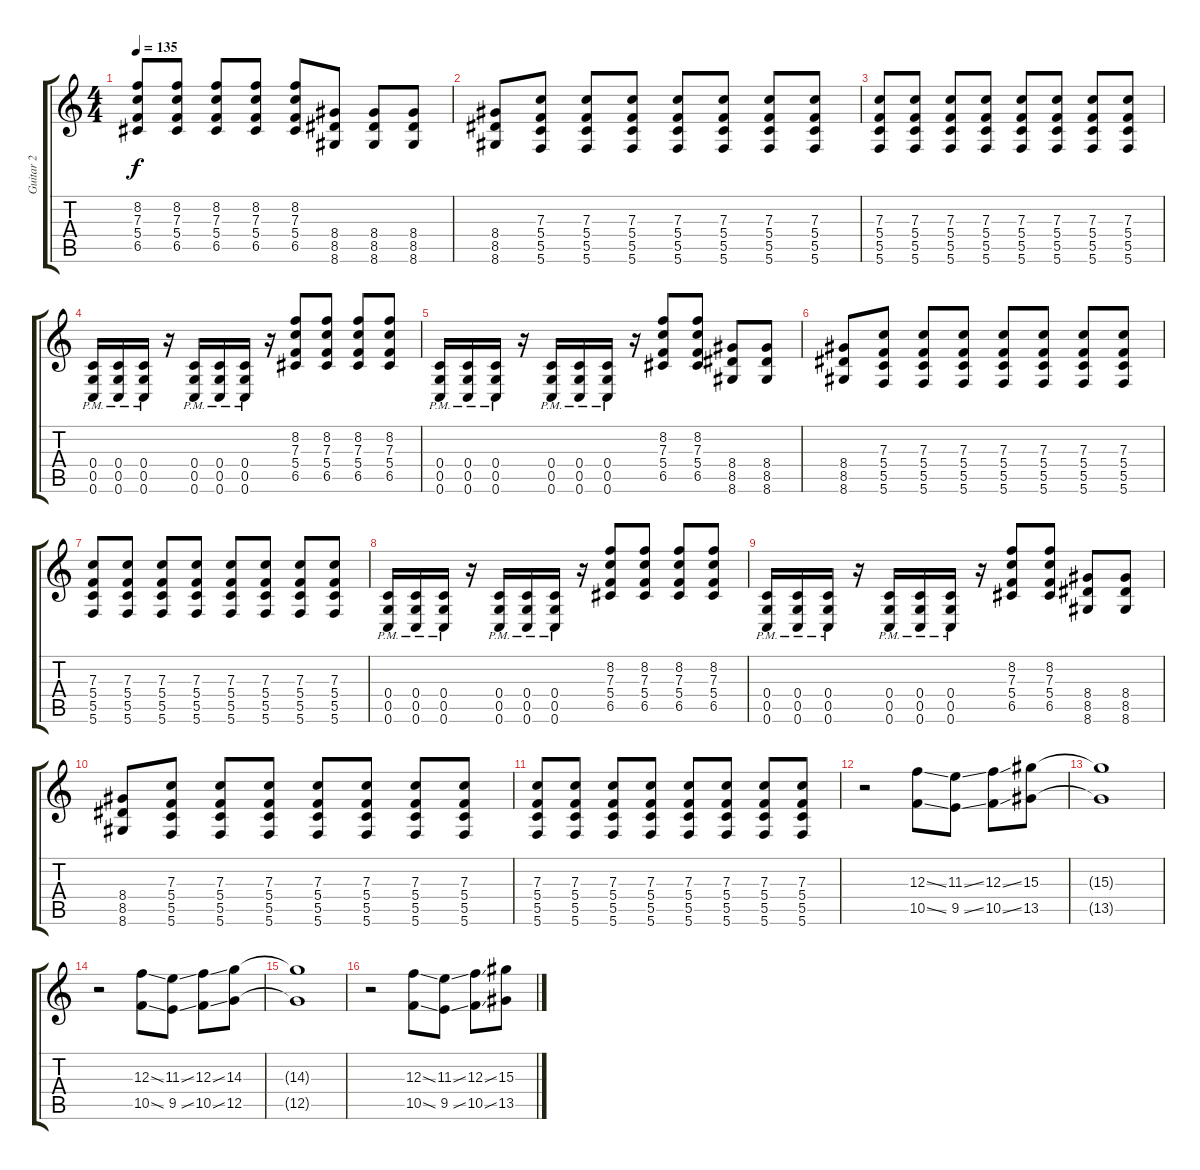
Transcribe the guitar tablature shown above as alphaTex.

\track ("Guitar 2" "Guitar 2") {instrument overdrivenguitar}
\staff {score tabs}
\tuning (D4 A3 F3 C3 G2 C2) {hide}
\ts (4 4)
\tempo 135
\clef g2
\ks c
(8.2 7.3 5.4 6.5).8{dy f} (8.2 7.3 5.4 6.5).8 (8.2 7.3 5.4 6.5).8 (8.2 7.3 5.4 6.5).8 (8.2 7.3 5.4 6.5).8 (8.4 8.5 8.6).8 (8.4 8.5 8.6).8 (8.4 8.5 8.6).8 |
(8.4 8.5 8.6).8 (7.3 5.4 5.5 5.6).8 (7.3 5.4 5.5 5.6).8 (7.3 5.4 5.5 5.6).8 (7.3 5.4 5.5 5.6).8 (7.3 5.4 5.5 5.6).8 (7.3 5.4 5.5 5.6).8 (7.3 5.4 5.5 5.6).8 |
(7.3 5.4 5.5 5.6).8 (7.3 5.4 5.5 5.6).8 (7.3 5.4 5.5 5.6).8 (7.3 5.4 5.5 5.6).8 (7.3 5.4 5.5 5.6).8 (7.3 5.4 5.5 5.6).8 (7.3 5.4 5.5 5.6).8 (7.3 5.4 5.5 5.6).8 |
(0.4 0.5 0.6{pm}).16 (0.4 0.5 0.6{pm}).16 (0.4 0.5 0.6{pm}).16 r.16 (0.4 0.5 0.6{pm}).16 (0.4 0.5 0.6{pm}).16 (0.4 0.5 0.6{pm}).16 r.16 (8.2 7.3 5.4 6.5).8 (8.2 7.3 5.4 6.5).8 (8.2 7.3 5.4 6.5).8 (8.2 7.3 5.4 6.5).8 |
(0.4 0.5 0.6{pm}).16 (0.4 0.5 0.6{pm}).16 (0.4 0.5 0.6{pm}).16 r.16 (0.4 0.5 0.6{pm}).16 (0.4 0.5 0.6{pm}).16 (0.4 0.5 0.6{pm}).16 r.16 (8.2 7.3 5.4 6.5).8 (8.2 7.3 5.4 6.5).8 (8.4 8.5 8.6).8 (8.4 8.5 8.6).8 |
(8.4 8.5 8.6).8 (7.3 5.4 5.5 5.6).8 (7.3 5.4 5.5 5.6).8 (7.3 5.4 5.5 5.6).8 (7.3 5.4 5.5 5.6).8 (7.3 5.4 5.5 5.6).8 (7.3 5.4 5.5 5.6).8 (7.3 5.4 5.5 5.6).8 |
(7.3 5.4 5.5 5.6).8 (7.3 5.4 5.5 5.6).8 (7.3 5.4 5.5 5.6).8 (7.3 5.4 5.5 5.6).8 (7.3 5.4 5.5 5.6).8 (7.3 5.4 5.5 5.6).8 (7.3 5.4 5.5 5.6).8 (7.3 5.4 5.5 5.6).8 |
(0.4 0.5 0.6{pm}).16 (0.4 0.5 0.6{pm}).16 (0.4 0.5 0.6{pm}).16 r.16 (0.4 0.5 0.6{pm}).16 (0.4 0.5 0.6{pm}).16 (0.4 0.5 0.6{pm}).16 r.16 (8.2 7.3 5.4 6.5).8 (8.2 7.3 5.4 6.5).8 (8.2 7.3 5.4 6.5).8 (8.2 7.3 5.4 6.5).8 |
(0.4 0.5 0.6{pm}).16 (0.4 0.5 0.6{pm}).16 (0.4 0.5 0.6{pm}).16 r.16 (0.4 0.5 0.6{pm}).16 (0.4 0.5 0.6{pm}).16 (0.4 0.5 0.6{pm}).16 r.16 (8.2 7.3 5.4 6.5).8 (8.2 7.3 5.4 6.5).8 (8.4 8.5 8.6).8 (8.4 8.5 8.6).8 |
(8.4 8.5 8.6).8 (7.3 5.4 5.5 5.6).8 (7.3 5.4 5.5 5.6).8 (7.3 5.4 5.5 5.6).8 (7.3 5.4 5.5 5.6).8 (7.3 5.4 5.5 5.6).8 (7.3 5.4 5.5 5.6).8 (7.3 5.4 5.5 5.6).8 |
(7.3 5.4 5.5 5.6).8 (7.3 5.4 5.5 5.6).8 (7.3 5.4 5.5 5.6).8 (7.3 5.4 5.5 5.6).8 (7.3 5.4 5.5 5.6).8 (7.3 5.4 5.5 5.6).8 (7.3 5.4 5.5 5.6).8 (7.3 5.4 5.5 5.6).8 |
r.2 (12.3{ss} 10.5{ss}).8 (11.3{ss} 9.5{ss}).8 (12.3{ss} 10.5{ss}).8 (15.3 13.5).8 |
(15.3{t} 13.5{t}).1 |
r.2 (12.3{ss} 10.5{ss}).8 (11.3{ss} 9.5{ss}).8 (12.3{ss} 10.5{ss}).8 (14.3 12.5).8 |
(14.3{t} 12.5{t}).1 |
r.2 (12.3{ss} 10.5{ss}).8 (11.3{ss} 9.5{ss}).8 (12.3{ss} 10.5{ss}).8 (15.3 13.5).8
